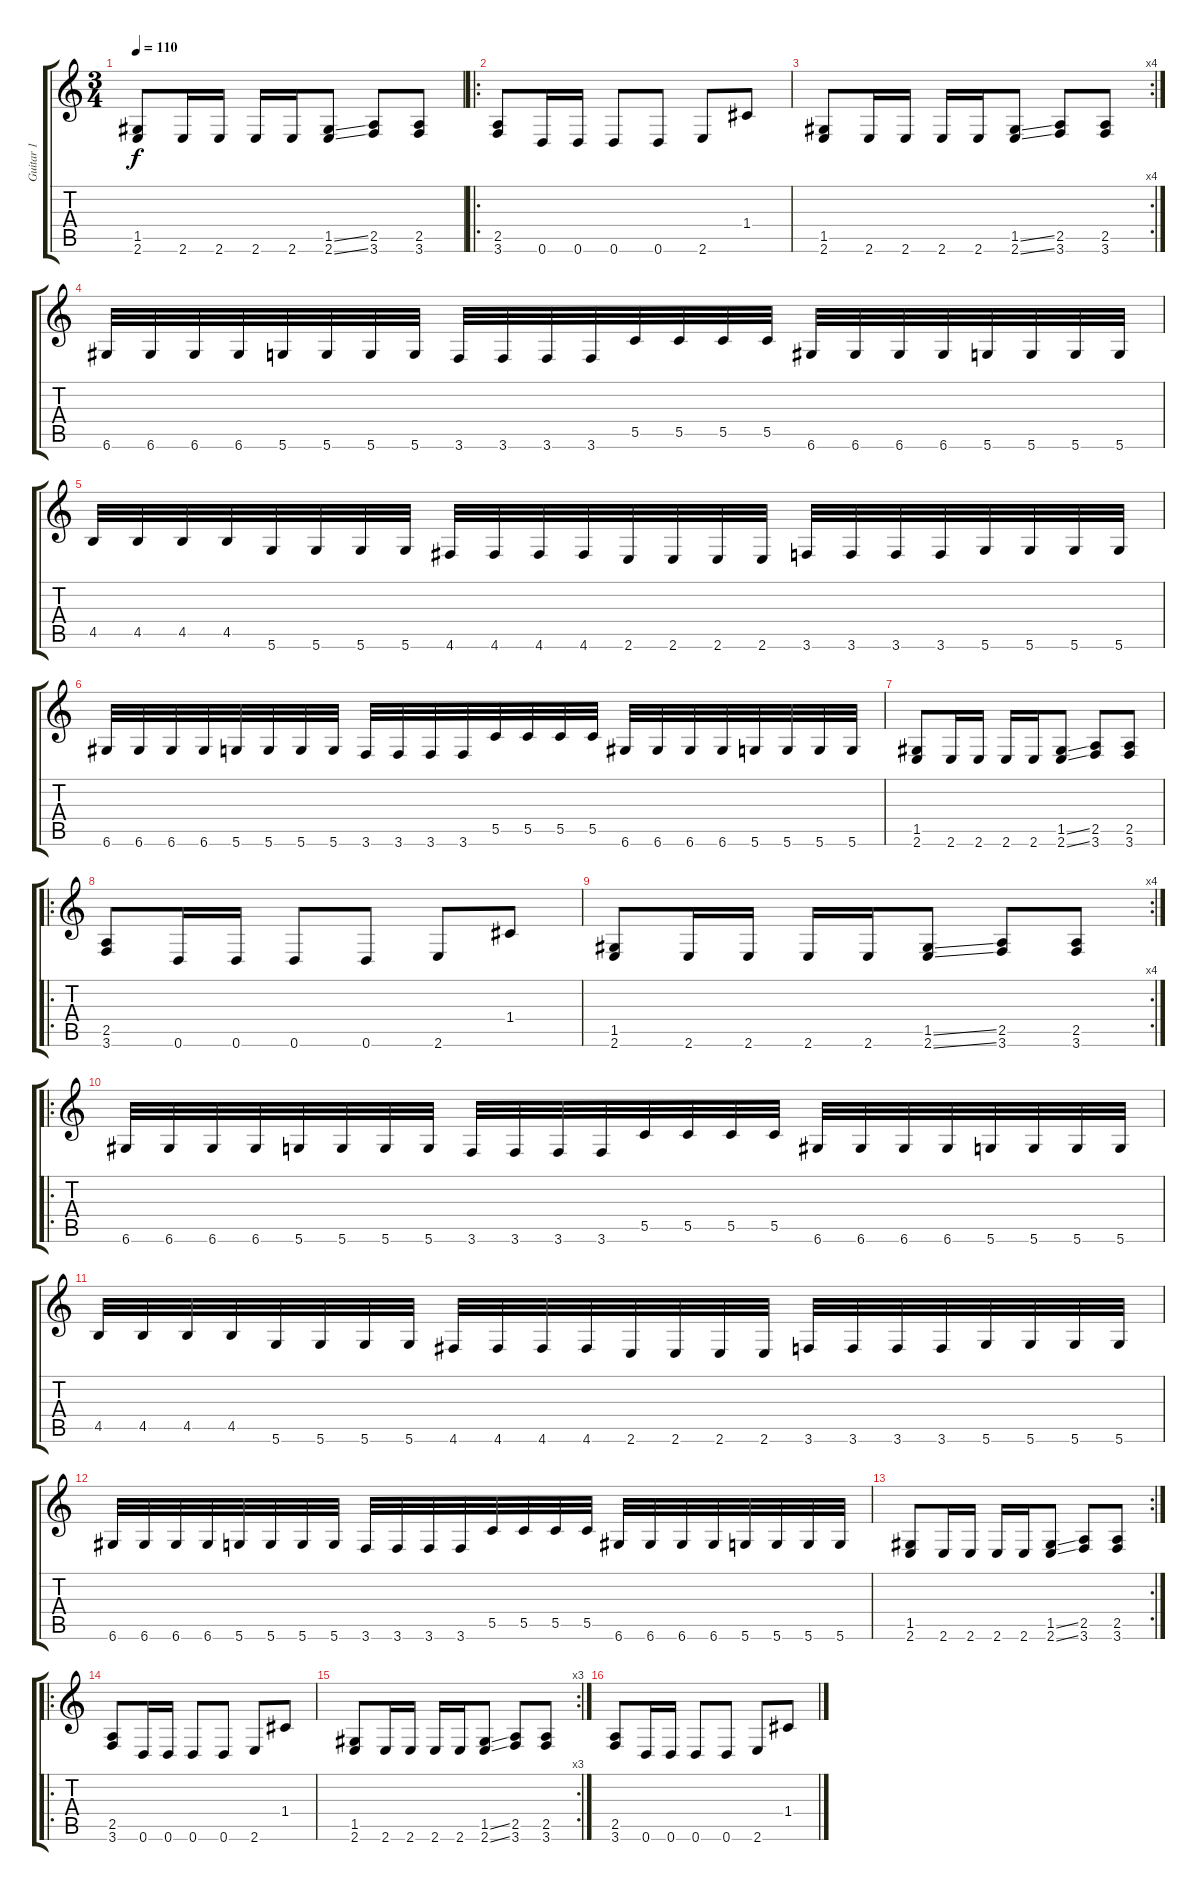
\track ("Guitar 1" "Guitar 1") {instrument distortionguitar}
\staff {score tabs}
\tuning (D4 A3 F3 C3 G2 D2) {hide}
\ts (3 4)
\tempo 110
\clef g2
\ks c
(1.5 2.6).8{dy f} 2.6.16 2.6.16 2.6.16 2.6.16 (1.5{ss} 2.6{ss}).8 (2.5 3.6).8 (2.5 3.6).8 |
\ro
(2.5 3.6).8 0.6.16 0.6.16 0.6.8 0.6.8 2.6.8 1.4.8 |
\rc 4
(1.5 2.6).8 2.6.16 2.6.16 2.6.16 2.6.16 (1.5{ss} 2.6{ss}).8 (2.5 3.6).8 (2.5 3.6).8 |
6.6.32 6.6.32 6.6.32 6.6.32 5.6.32 5.6.32 5.6.32 5.6.32 3.6.32 3.6.32 3.6.32 3.6.32 5.5.32 5.5.32 5.5.32 5.5.32 6.6.32 6.6.32 6.6.32 6.6.32 5.6.32 5.6.32 5.6.32 5.6.32 |
4.5.32 4.5.32 4.5.32 4.5.32 5.6.32 5.6.32 5.6.32 5.6.32 4.6.32 4.6.32 4.6.32 4.6.32 2.6.32 2.6.32 2.6.32 2.6.32 3.6.32 3.6.32 3.6.32 3.6.32 5.6.32 5.6.32 5.6.32 5.6.32 |
6.6.32 6.6.32 6.6.32 6.6.32 5.6.32 5.6.32 5.6.32 5.6.32 3.6.32 3.6.32 3.6.32 3.6.32 5.5.32 5.5.32 5.5.32 5.5.32 6.6.32 6.6.32 6.6.32 6.6.32 5.6.32 5.6.32 5.6.32 5.6.32 |
(1.5 2.6).8 2.6.16 2.6.16 2.6.16 2.6.16 (1.5{ss} 2.6{ss}).8 (2.5 3.6).8 (2.5 3.6).8 |
\ro
(2.5 3.6).8 0.6.16 0.6.16 0.6.8 0.6.8 2.6.8 1.4.8 |
\rc 4
(1.5 2.6).8 2.6.16 2.6.16 2.6.16 2.6.16 (1.5{ss} 2.6{ss}).8 (2.5 3.6).8 (2.5 3.6).8 |
\ro
6.6.32 6.6.32 6.6.32 6.6.32 5.6.32 5.6.32 5.6.32 5.6.32 3.6.32 3.6.32 3.6.32 3.6.32 5.5.32 5.5.32 5.5.32 5.5.32 6.6.32 6.6.32 6.6.32 6.6.32 5.6.32 5.6.32 5.6.32 5.6.32 |
4.5.32 4.5.32 4.5.32 4.5.32 5.6.32 5.6.32 5.6.32 5.6.32 4.6.32 4.6.32 4.6.32 4.6.32 2.6.32 2.6.32 2.6.32 2.6.32 3.6.32 3.6.32 3.6.32 3.6.32 5.6.32 5.6.32 5.6.32 5.6.32 |
6.6.32 6.6.32 6.6.32 6.6.32 5.6.32 5.6.32 5.6.32 5.6.32 3.6.32 3.6.32 3.6.32 3.6.32 5.5.32 5.5.32 5.5.32 5.5.32 6.6.32 6.6.32 6.6.32 6.6.32 5.6.32 5.6.32 5.6.32 5.6.32 |
\rc 2
(1.5 2.6).8 2.6.16 2.6.16 2.6.16 2.6.16 (1.5{ss} 2.6{ss}).8 (2.5 3.6).8 (2.5 3.6).8 |
\ro
(2.5 3.6).8 0.6.16 0.6.16 0.6.8 0.6.8 2.6.8 1.4.8 |
\rc 3
(1.5 2.6).8 2.6.16 2.6.16 2.6.16 2.6.16 (1.5{ss} 2.6{ss}).8 (2.5 3.6).8 (2.5 3.6).8 |
(2.5 3.6).8 0.6.16 0.6.16 0.6.8 0.6.8 2.6.8 1.4.8
